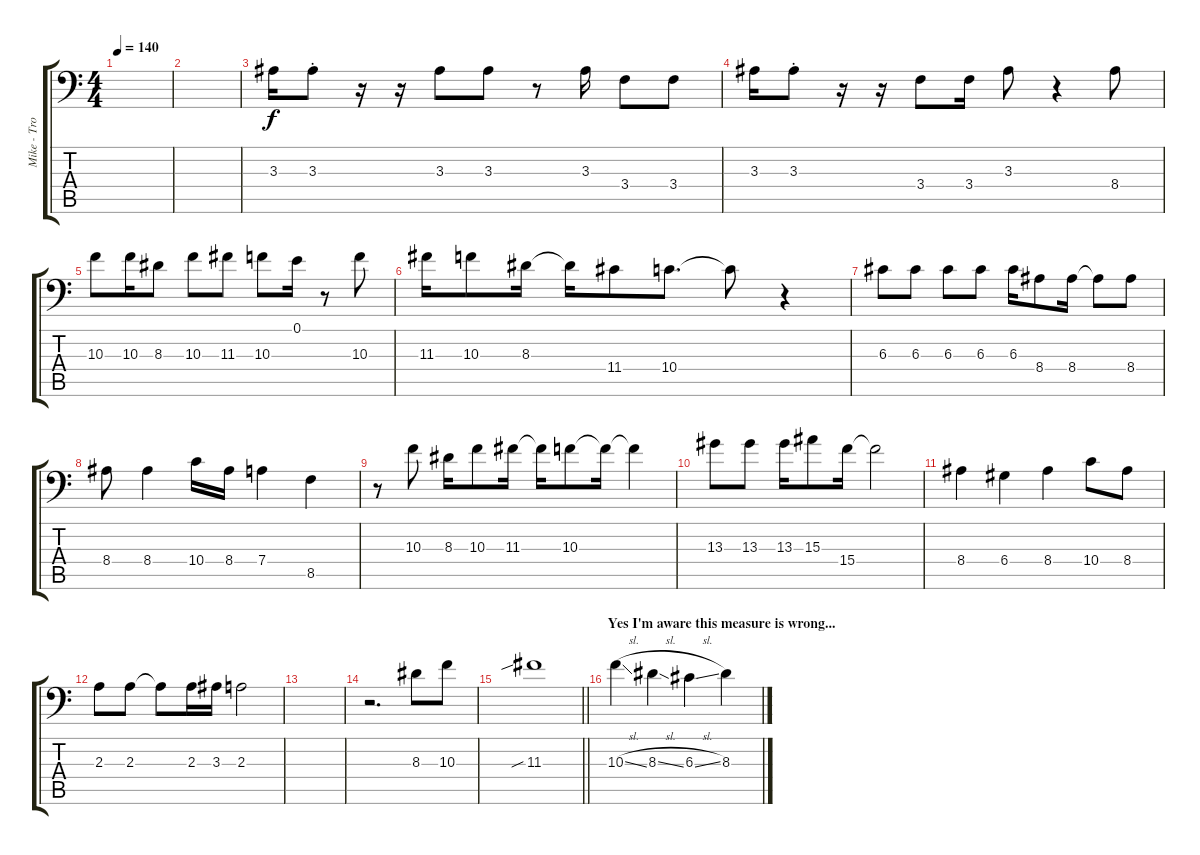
\track ("Mike - Trombone" "Mike - Tro") {instrument trombone}
\staff {score tabs}
\tuning (E4 B3 G3 D3 A2 A1) {hide}
\ts (4 4)
\tempo 140
\clef f4
\ks c
|
|
3.3.16 3.3{st}.8 r.16 r.16 3.3.8 3.3.8 r.8 3.3.16 3.4.8 3.4.8 |
3.3.16 3.3{st}.8 r.16 r.16 3.4.8 3.4.16 3.3.8 r.4 8.4.8 |
10.3.8 10.3.16 8.3.8 10.3.8 11.3.8 10.3.8 0.1.16 r.8 10.3.8 |
11.3.16 10.3.8 8.3.16 8.3{t}.16 11.4.8 10.4.8{d} 10.4{t}.8 r.4 |
6.3.8 6.3.8 6.3.8 6.3.8 6.3.16 8.4.8 8.4.16 8.4{t}.8 8.4.8 |
8.4.8 8.4.4 10.4.16 8.4.16 7.4.4 8.5.4 |
r.8 10.3.8 8.3.16 10.3.8 11.3.16 11.3{t}.16 10.3.8 10.3{t}.16 10.3{t}.4 |
13.3.8 13.3.8 13.3.16 15.3.8 15.4.16 15.4{t}.2 |
8.4.4 6.4.4 8.4.4 10.4.8 8.4.8 |
2.3.8 2.3.8 2.3{t}.8 2.3.16 3.3.16 2.3.2 |
|
r.2{d} 8.3.8 10.3.8 |
\barLineRight lightlight
11.3{sib}.1 |
\section ("" "Yes I'm aware this measure is wrong...")
10.3{sl}.4 8.3{sl}.4 6.3{sl}.4 8.3.4
